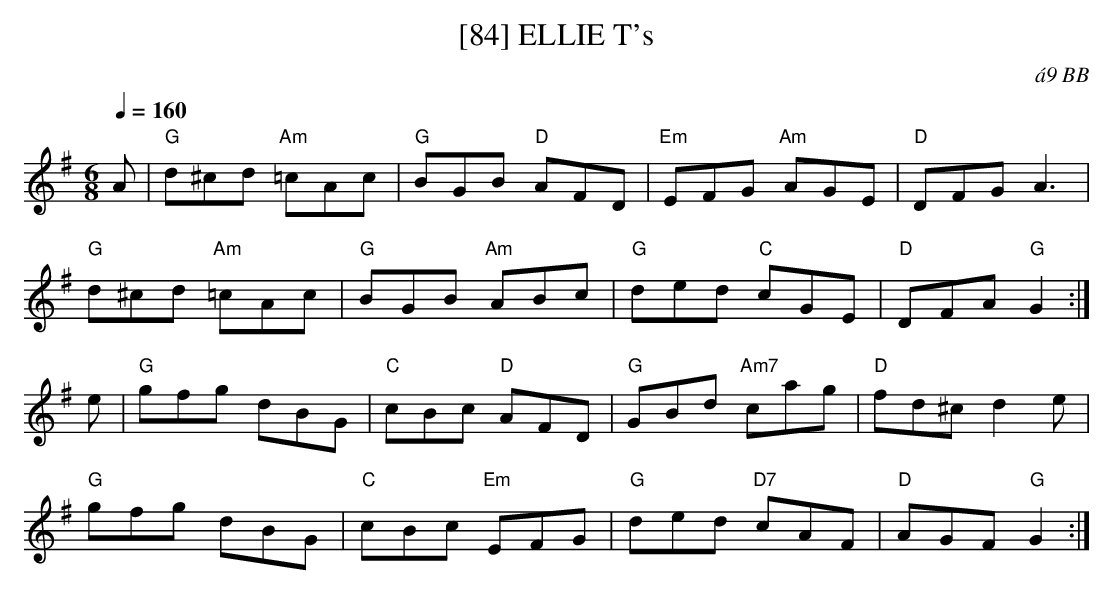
X:1
T:[84] ELLIE T's
C:\'a9 BB
Q:1/4=160
M:6/8
L:1/8
K:G
A|"G"d^cd "Am"=cAc|"G"BGB "D"AFD|"Em"EFG "Am"AGE|"D"DFG A3|
"G"d^cd "Am"=cAc|"G"BGB "Am"ABc|"G"ded "C"cGE|"D"DFA "G"G2 :|
e|"G"gfg dBG|"C"cBc "D"AFD|"G"GBd "Am7"cag|"D"fd^c d2e|
"G"gfg dBG|"C"cBc "Em"EFG|"G"ded "D7"cAF|"D"AGF "G"G2 :|
